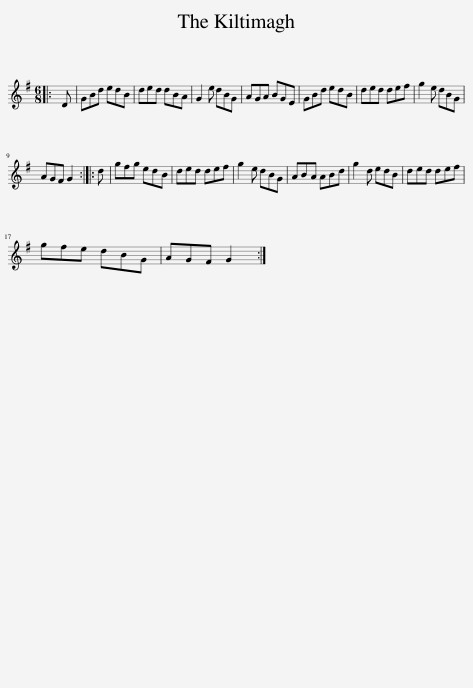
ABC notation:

X:1
L:1/8
M:6/8
I:linebreak $
K:G
V:1 treble
V:1
|: D | GBd edB | ded dBA | G2 e dBG | AGA BGE | %5
 GBd edB | ded def | g2 e dBG |$ AGF G2 :: d | %10
 gfg edB | ded def | g2 e dBG | ABA ABd | g2 d edB | %15
 ded def |$ gfe dBG | AGF G2 :| %18
